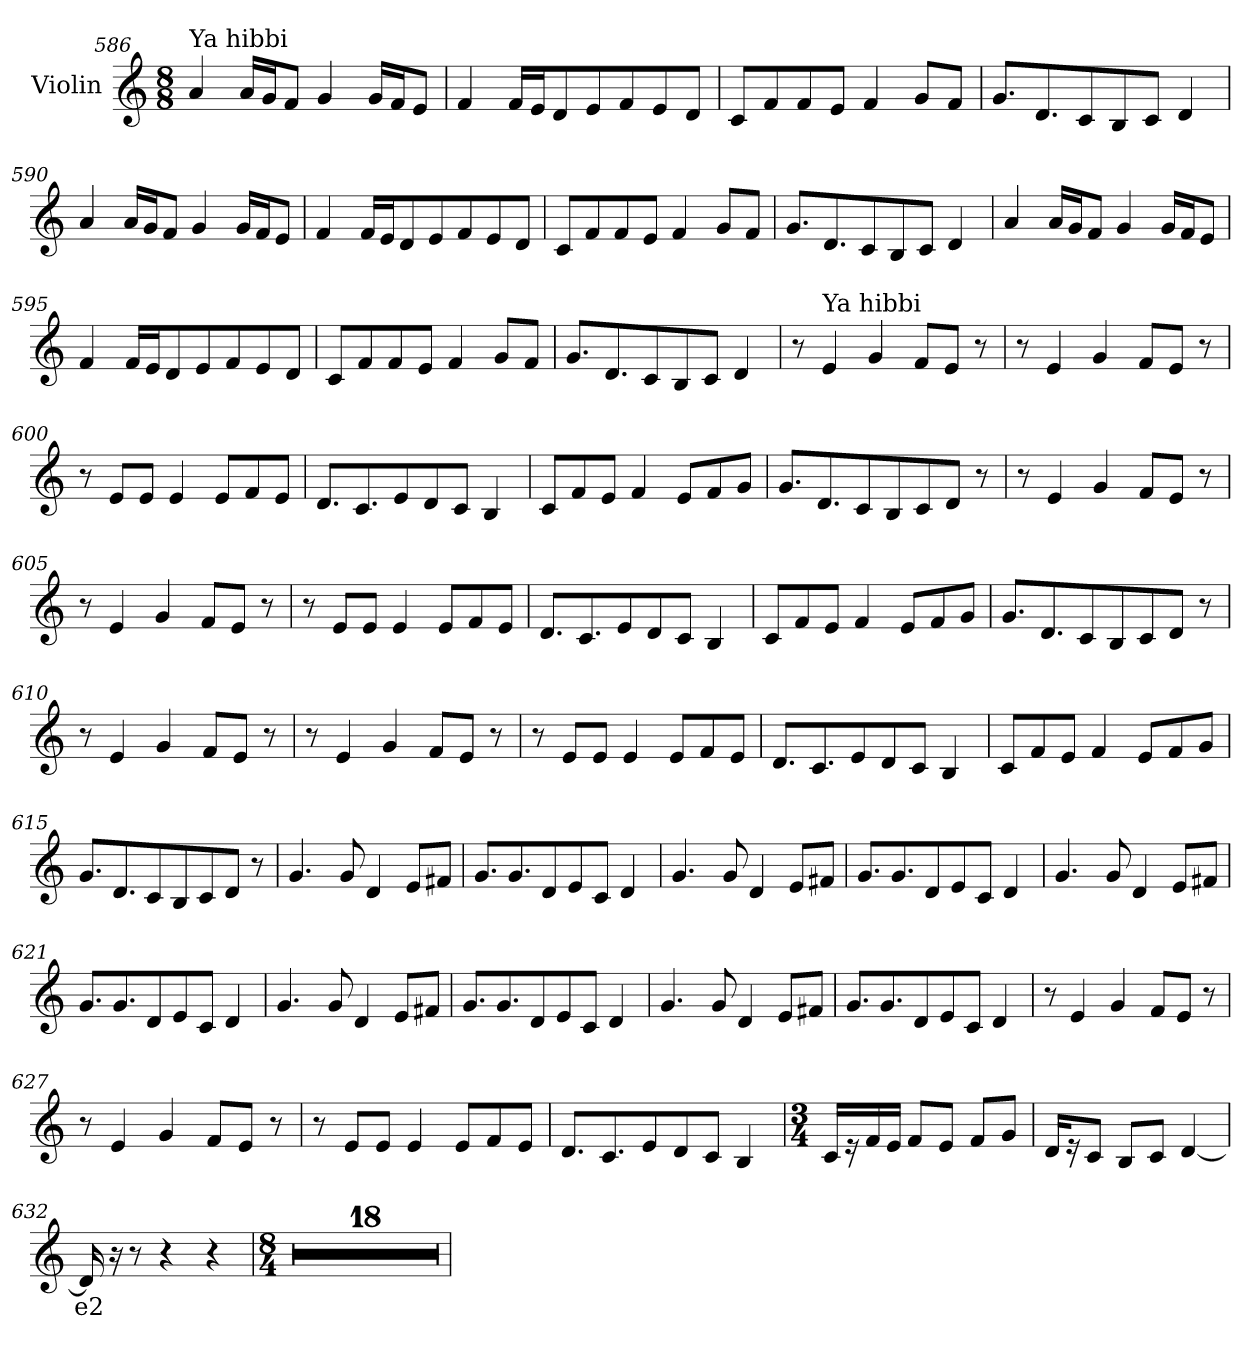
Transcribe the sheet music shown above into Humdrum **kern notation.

**kern	**text
*part1	*part1
*staff1	*staff1
*I"Violin	*
*clefG2	*
*k[]	*
*M8/8	*
*MM90	*
=586	=586
!LO:TX:a:t=Ya hibbi	!
4a/	.
16a/LL	.
16g/J	.
8f/J	.
4g/	.
16g/LL	.
16f/J	.
8e/J	.
=587	=587
4f/	.
16f/LL	.
16e/J	.
8d/	.
8e/	.
8f/	.
8e/	.
8d/J	.
=588	=588
8c/L	.
8f/	.
8f/	.
8e/J	.
4f/	.
8g/L	.
8f/J	.
!!LO:LB:g=z
=589	=589
8.g/L	.
8.d/	.
8c/	.
8B/	.
8c/J	.
4d/	.
=590	=590
4a/	.
16a/LL	.
16g/J	.
8f/J	.
4g/	.
16g/LL	.
16f/J	.
8e/J	.
=591	=591
4f/	.
16f/LL	.
16e/J	.
8d/	.
8e/	.
8f/	.
8e/	.
8d/J	.
=592	=592
8c/L	.
8f/	.
8f/	.
8e/J	.
4f/	.
8g/L	.
8f/J	.
!!LO:LB:g=z
=593	=593
8.g/L	.
8.d/	.
8c/	.
8B/	.
8c/J	.
4d/	.
=594	=594
4a/	.
16a/LL	.
16g/J	.
8f/J	.
4g/	.
16g/LL	.
16f/J	.
8e/J	.
=595	=595
4f/	.
16f/LL	.
16e/J	.
8d/	.
8e/	.
8f/	.
8e/	.
8d/J	.
=596	=596
8c/L	.
8f/	.
8f/	.
8e/J	.
4f/	.
8g/L	.
8f/J	.
!!LO:LB:g=z
=597	=597
8.g/L	.
8.d/	.
8c/	.
8B/	.
8c/J	.
4d/	.
=598	=598
8r	.
!LO:TX:a:t=Ya hibbi	!
4e/	.
4g/	.
8f/L	.
8e/J	.
8r	.
=599	=599
8r	.
4e/	.
4g/	.
8f/L	.
8e/J	.
8r	.
=600	=600
8r	.
8e/L	.
8e/J	.
4e/	.
8e/L	.
8f/	.
8e/J	.
!!LO:LB:g=z
=601	=601
8.d/L	.
8.c/	.
8e/	.
8d/	.
8c/J	.
4B/	.
=602	=602
8c/L	.
8f/	.
8e/J	.
4f/	.
8e/L	.
8f/	.
8g/J	.
=603	=603
8.g/L	.
8.d/	.
8c/	.
8B/	.
8c/	.
8d/J	.
8r	.
=604	=604
8r	.
4e/	.
4g/	.
8f/L	.
8e/J	.
8r	.
!!LO:LB:g=z
=605	=605
8r	.
4e/	.
4g/	.
8f/L	.
8e/J	.
8r	.
=606	=606
8r	.
8e/L	.
8e/J	.
4e/	.
8e/L	.
8f/	.
8e/J	.
=607	=607
8.d/L	.
8.c/	.
8e/	.
8d/	.
8c/J	.
4B/	.
=608	=608
8c/L	.
8f/	.
8e/J	.
4f/	.
8e/L	.
8f/	.
8g/J	.
!!LO:LB:g=z
=609	=609
8.g/L	.
8.d/	.
8c/	.
8B/	.
8c/	.
8d/J	.
8r	.
=610	=610
8r	.
4e/	.
4g/	.
8f/L	.
8e/J	.
8r	.
=611	=611
8r	.
4e/	.
4g/	.
8f/L	.
8e/J	.
8r	.
=612	=612
8r	.
8e/L	.
8e/J	.
4e/	.
8e/L	.
8f/	.
8e/J	.
!!LO:LB:g=z
=613	=613
8.d/L	.
8.c/	.
8e/	.
8d/	.
8c/J	.
4B/	.
=614	=614
8c/L	.
8f/	.
8e/J	.
4f/	.
8e/L	.
8f/	.
8g/J	.
=615	=615
8.g/L	.
8.d/	.
8c/	.
8B/	.
8c/	.
8d/J	.
8r	.
=616	=616
4.g/	.
8g/	.
4d/	.
8e/L	.
8f#X/J	.
!!LO:PB:g=z
=617	=617
8.g/L	.
8.g/	.
8d/	.
8e/	.
8c/J	.
4d/	.
=618	=618
4.g/	.
8g/	.
4d/	.
8e/L	.
8f#X/J	.
=619	=619
8.g/L	.
8.g/	.
8d/	.
8e/	.
8c/J	.
4d/	.
=620	=620
4.g/	.
8g/	.
4d/	.
8e/L	.
8f#X/J	.
!!LO:LB:g=z
=621	=621
8.g/L	.
8.g/	.
8d/	.
8e/	.
8c/J	.
4d/	.
=622	=622
4.g/	.
8g/	.
4d/	.
8e/L	.
8f#X/J	.
=623	=623
8.g/L	.
8.g/	.
8d/	.
8e/	.
8c/J	.
4d/	.
=624	=624
4.g/	.
8g/	.
4d/	.
8e/L	.
8f#X/J	.
!!LO:LB:g=z
=625	=625
8.g/L	.
8.g/	.
8d/	.
8e/	.
8c/J	.
4d/	.
=626	=626
8r	.
4e/	.
4g/	.
8f/L	.
8e/J	.
8r	.
=627	=627
8r	.
4e/	.
4g/	.
8f/L	.
8e/J	.
8r	.
=628	=628
8r	.
8e/L	.
8e/J	.
4e/	.
8e/L	.
8f/	.
8e/J	.
!!LO:LB:g=z
=629	=629
8.d/L	.
8.c/	.
8e/	.
8d/	.
8c/J	.
4B/	.
=630	=630
*M3/4	*
*MM60	*
16c/LL	.
16r	.
16f/	.
16e/JJ	.
8f/L	.
8e/J	.
8f/L	.
8g/J	.
=631	=631
16d/KL	.
16r	.
8c/J	.
8B/L	.
8c/J	.
[4d/	.
=632	=632
!	!LO:LY:b
16d/]	e2
16r	.
8r	.
4r	.
4r	.
=633	=633
*M8/4	*
0r	.
!!LO:LB:g=z
=634	=634
0r	.
=635	=635
0r	.
=636	=636
0r	.
=637	=637
0r	.
=638	=638
0r	.
=639	=639
0r	.
=640	=640
0r	.
=641	=641
0r	.
!!LO:LB:g=z
=642	=642
0r	.
=643	=643
0r	.
=644	=644
0r	.
=645	=645
0r	.
=646	=646
0r	.
=647	=647
0r	.
=648	=648
0r	.
=649	=649
0r	.
!!LO:LB:g=z
=650	=650
0r	.
=	=
*-	*-
